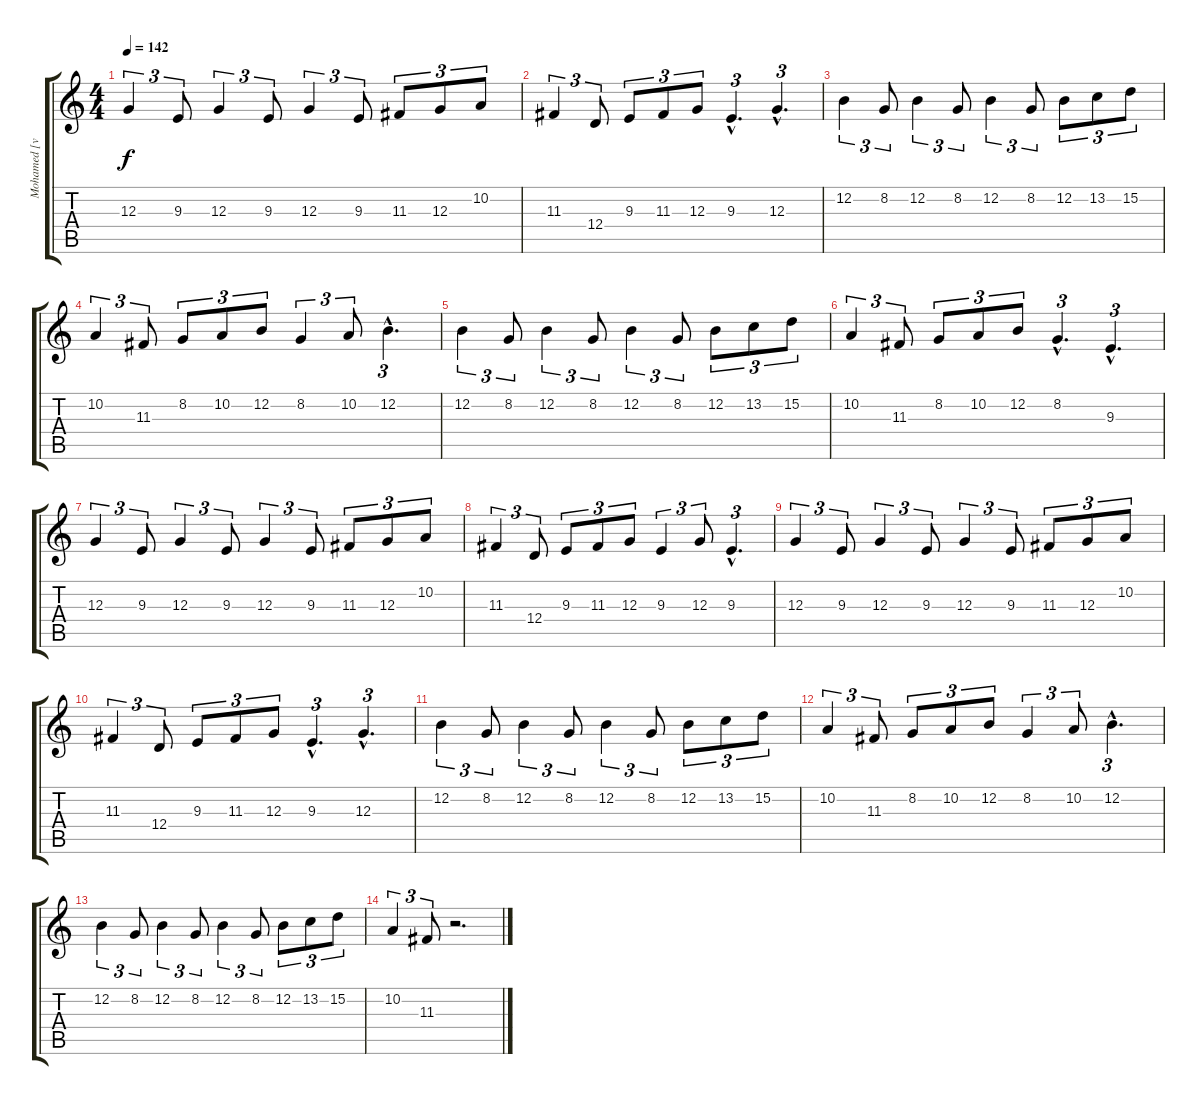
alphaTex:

\track ("Mohamed [violin]" "Mohamed [v") {instrument violin}
\staff {score tabs}
\tuning (E4 B3 G3 D3 A2 E2) {hide}
\ts (4 4)
\tempo 142
\clef g2
\ks c
12.3.4{tu (3 2) dy f} 9.3.8{tu (3 2)} 12.3.4{tu (3 2)} 9.3.8{tu (3 2)} 12.3.4{tu (3 2)} 9.3.8{tu (3 2)} 11.3.8{tu (3 2)} 12.3.8{tu (3 2)} 10.2.8{tu (3 2)} |
11.3.4{tu (3 2)} 12.4.8{tu (3 2)} 9.3.8{tu (3 2)} 11.3.8{tu (3 2)} 12.3.8{tu (3 2)} 9.3{hac}.4{d tu (3 2)} 12.3{hac}.4{d tu (3 2)} |
12.2.4{tu (3 2)} 8.2.8{tu (3 2)} 12.2.4{tu (3 2)} 8.2.8{tu (3 2)} 12.2.4{tu (3 2)} 8.2.8{tu (3 2)} 12.2.8{tu (3 2)} 13.2.8{tu (3 2)} 15.2.8{tu (3 2)} |
10.2.4{tu (3 2)} 11.3.8{tu (3 2)} 8.2.8{tu (3 2)} 10.2.8{tu (3 2)} 12.2.8{tu (3 2)} 8.2.4{tu (3 2)} 10.2.8{tu (3 2)} 12.2{hac}.4{d tu (3 2)} |
12.2.4{tu (3 2)} 8.2.8{tu (3 2)} 12.2.4{tu (3 2)} 8.2.8{tu (3 2)} 12.2.4{tu (3 2)} 8.2.8{tu (3 2)} 12.2.8{tu (3 2)} 13.2.8{tu (3 2)} 15.2.8{tu (3 2)} |
10.2.4{tu (3 2)} 11.3.8{tu (3 2)} 8.2.8{tu (3 2)} 10.2.8{tu (3 2)} 12.2.8{tu (3 2)} 8.2{hac}.4{d tu (3 2)} 9.3{hac}.4{d tu (3 2)} |
12.3.4{tu (3 2)} 9.3.8{tu (3 2)} 12.3.4{tu (3 2)} 9.3.8{tu (3 2)} 12.3.4{tu (3 2)} 9.3.8{tu (3 2)} 11.3.8{tu (3 2)} 12.3.8{tu (3 2)} 10.2.8{tu (3 2)} |
11.3.4{tu (3 2)} 12.4.8{tu (3 2)} 9.3.8{tu (3 2)} 11.3.8{tu (3 2)} 12.3.8{tu (3 2)} 9.3.4{tu (3 2)} 12.3.8{tu (3 2)} 9.3{hac}.4{d tu (3 2)} |
12.3.4{tu (3 2)} 9.3.8{tu (3 2)} 12.3.4{tu (3 2)} 9.3.8{tu (3 2)} 12.3.4{tu (3 2)} 9.3.8{tu (3 2)} 11.3.8{tu (3 2)} 12.3.8{tu (3 2)} 10.2.8{tu (3 2)} |
11.3.4{tu (3 2)} 12.4.8{tu (3 2)} 9.3.8{tu (3 2)} 11.3.8{tu (3 2)} 12.3.8{tu (3 2)} 9.3{hac}.4{d tu (3 2)} 12.3{hac}.4{d tu (3 2)} |
12.2.4{tu (3 2)} 8.2.8{tu (3 2)} 12.2.4{tu (3 2)} 8.2.8{tu (3 2)} 12.2.4{tu (3 2)} 8.2.8{tu (3 2)} 12.2.8{tu (3 2)} 13.2.8{tu (3 2)} 15.2.8{tu (3 2)} |
10.2.4{tu (3 2)} 11.3.8{tu (3 2)} 8.2.8{tu (3 2)} 10.2.8{tu (3 2)} 12.2.8{tu (3 2)} 8.2.4{tu (3 2)} 10.2.8{tu (3 2)} 12.2{hac}.4{d tu (3 2)} |
12.2.4{tu (3 2)} 8.2.8{tu (3 2)} 12.2.4{tu (3 2)} 8.2.8{tu (3 2)} 12.2.4{tu (3 2)} 8.2.8{tu (3 2)} 12.2.8{tu (3 2)} 13.2.8{tu (3 2)} 15.2.8{tu (3 2)} |
10.2.4{tu (3 2)} 11.3.8{tu (3 2)} r.2{d}
